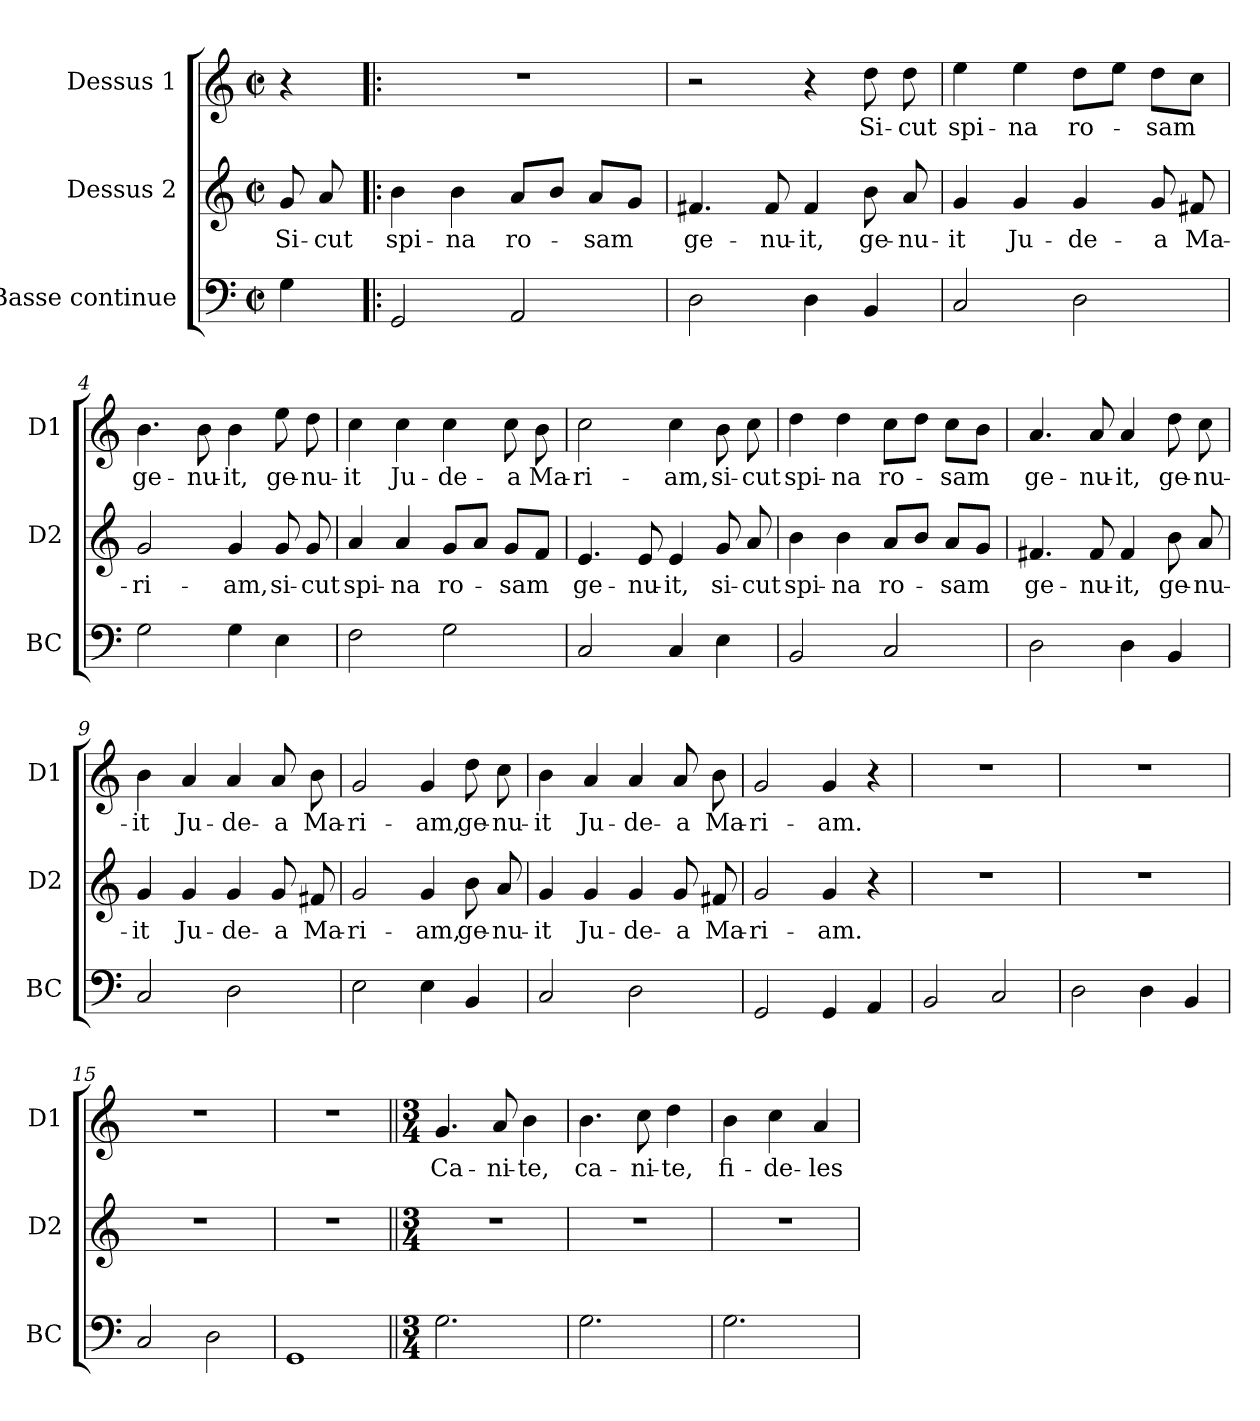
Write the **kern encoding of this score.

**kern	**kern	**text	**kern	**text
*part3	*part2	*part2	*part1	*part1
*staff3	*staff2	*staff2	*staff1	*staff1
*I"Basse continue	*I"Dessus 2	*	*I"Dessus 1	*
*I'BC	*I'D2	*	*I'D1	*
*clefF4	*clefG2	*	*clefG2	*
*k[]	*k[]	*	*k[]	*
*M4/4	*M4/4	*	*M4/4	*
*met(c|)	*met(c|)	*	*met(c|)	*
=	=	=	=	=
!	!	!LO:LY:b	!	!
4G\	8g/	Si-	4r	.
!	!	!LO:LY:b	!	!
.	8a/	-cut	.	.
=1!|:	=1!|:	=1!|:	=1!|:	=1!|:
!	!	!LO:LY:b	!	!
2GG/	4b\	spi-	1r	.
!	!	!LO:LY:b	!	!
.	4b\	-na	.	.
!	!	!LO:LY:b	!	!
2AA/	8a/L	ro-	.	.
.	8b/J	.	.	.
!	!	!LO:LY:b	!	!
.	8a/L	-sam	.	.
.	8g/J	.	.	.
=2	=2	=2	=2	=2
!	!	!LO:LY:b	!	!
2D\	4.f#X/	ge-	2r	.
!	!	!LO:LY:b	!	!
.	8f#/	-nu-	.	.
!	!	!LO:LY:b	!	!
4D\	4f#/	-it,	4r	.
!	!	!LO:LY:b	!	!LO:LY:b
4BB/	8b\	ge-	8dd\	Si-
!	!	!LO:LY:b	!	!LO:LY:b
.	8a/	-nu-	8dd\	-cut
=3	=3	=3	=3	=3
!	!	!LO:LY:b	!	!LO:LY:b
2C/	4g/	-it	4ee\	spi-
!	!	!LO:LY:b	!	!LO:LY:b
.	4g/	Ju-	4ee\	-na
!	!	!LO:LY:b	!	!LO:LY:b
2D\	4g/	-de-	8dd\L	ro-
.	.	.	8ee\J	.
!	!	!LO:LY:b	!	!LO:LY:b
.	8g/	-a	8dd\L	-sam
!	!	!LO:LY:b	!	!
.	8f#X/	Ma-	8cc\J	.
=4	=4	=4	=4	=4
!	!	!LO:LY:b	!	!LO:LY:b
2G\	2g/	-ri-	4.b\	ge-
!	!	!	!	!LO:LY:b
.	.	.	8b\	-nu-
!	!	!LO:LY:b	!	!LO:LY:b
4G\	4g/	-am,	4b\	-it,
!	!	!LO:LY:b	!	!LO:LY:b
4E\	8g/	si-	8ee\	ge-
!	!	!LO:LY:b	!	!LO:LY:b
.	8g/	-cut	8dd\	-nu-
=5	=5	=5	=5	=5
!	!	!LO:LY:b	!	!LO:LY:b
2F\	4a/	spi-	4cc\	-it
!	!	!LO:LY:b	!	!LO:LY:b
.	4a/	-na	4cc\	Ju-
!	!	!LO:LY:b	!	!LO:LY:b
2G\	8g/L	ro-	4cc\	-de-
.	8a/J	.	.	.
!	!	!LO:LY:b	!	!LO:LY:b
.	8g/L	-sam	8cc\	-a
!	!	!	!	!LO:LY:b
.	8f/J	.	8b\	Ma-
!!LO:LB:g=z
=6	=6	=6	=6	=6
!	!	!LO:LY:b	!	!LO:LY:b
2C/	4.e/	ge-	2cc\	-ri-
!	!	!LO:LY:b	!	!
.	8e/	-nu-	.	.
!	!	!LO:LY:b	!	!LO:LY:b
4C/	4e/	-it,	4cc\	-am,
!	!	!LO:LY:b	!	!LO:LY:b
4E\	8g/	si-	8b\	si-
!	!	!LO:LY:b	!	!LO:LY:b
.	8a/	-cut	8cc\	-cut
=7	=7	=7	=7	=7
!	!	!LO:LY:b	!	!LO:LY:b
2BB/	4b\	spi-	4dd\	spi-
!	!	!LO:LY:b	!	!LO:LY:b
.	4b\	-na	4dd\	-na
!	!	!LO:LY:b	!	!LO:LY:b
2C/	8a/L	ro-	8cc\L	ro-
.	8b/J	.	8dd\J	.
!	!	!LO:LY:b	!	!LO:LY:b
.	8a/L	-sam	8cc\L	-sam
.	8g/J	.	8b\J	.
=8	=8	=8	=8	=8
!	!	!LO:LY:b	!	!LO:LY:b
2D\	4.f#X/	ge-	4.a/	ge-
!	!	!LO:LY:b	!	!LO:LY:b
.	8f#/	-nu-	8a/	-nu-
!	!	!LO:LY:b	!	!LO:LY:b
4D\	4f#/	-it,	4a/	-it,
!	!	!LO:LY:b	!	!LO:LY:b
4BB/	8b\	ge-	8dd\	ge-
!	!	!LO:LY:b	!	!LO:LY:b
.	8a/	-nu-	8cc\	-nu-
=9	=9	=9	=9	=9
!	!	!LO:LY:b	!	!LO:LY:b
2C/	4g/	-it	4b\	-it
!	!	!LO:LY:b	!	!LO:LY:b
.	4g/	Ju-	4a/	Ju-
!	!	!LO:LY:b	!	!LO:LY:b
2D\	4g/	-de-	4a/	-de-
!	!	!LO:LY:b	!	!LO:LY:b
.	8g/	-a	8a/	-a
!	!	!LO:LY:b	!	!LO:LY:b
.	8f#X/	Ma-	8b\	Ma-
=10	=10	=10	=10	=10
!	!	!LO:LY:b	!	!LO:LY:b
2E\	2g/	-ri-	2g/	-ri-
!	!	!LO:LY:b	!	!LO:LY:b
4E\	4g/	-am,	4g/	-am,
!	!	!LO:LY:b	!	!LO:LY:b
4BB/	8b\	ge-	8dd\	ge-
!	!	!LO:LY:b	!	!LO:LY:b
.	8a/	-nu-	8cc\	-nu-
=11	=11	=11	=11	=11
!	!	!LO:LY:b	!	!LO:LY:b
2C/	4g/	-it	4b\	-it
!	!	!LO:LY:b	!	!LO:LY:b
.	4g/	Ju-	4a/	Ju-
!	!	!LO:LY:b	!	!LO:LY:b
2D\	4g/	-de-	4a/	-de-
!	!	!LO:LY:b	!	!LO:LY:b
.	8g/	-a	8a/	-a
!	!	!LO:LY:b	!	!LO:LY:b
.	8f#X/	Ma-	8b\	Ma-
=12	=12	=12	=12	=12
!	!	!LO:LY:b	!	!LO:LY:b
2GG/	2g/	-ri-	2g/	-ri-
!	!	!LO:LY:b	!	!LO:LY:b
4GG/	4g/	-am.	4g/	-am.
4AA/	4r	.	4r	.
=13	=13	=13	=13	=13
2BB/	1r	.	1r	.
2C/	.	.	.	.
=14	=14	=14	=14	=14
2D\	1r	.	1r	.
4D\	.	.	.	.
4BB/	.	.	.	.
!!LO:LB:g=z
=15	=15	=15	=15	=15
2C/	1r	.	1r	.
2D\	.	.	.	.
=16	=16	=16	=16	=16
1GG	1r	.	1r	.
=17||	=17||	=17||	=17||	=17||
*M3/4	*M3/4	*	*M3/4	*
!	!	!	!	!LO:LY:b
2.G\	2.r	.	4.g/	Ca-
!	!	!	!	!LO:LY:b
.	.	.	8a/	-ni-
!	!	!	!	!LO:LY:b
.	.	.	4b\	-te,
=18	=18	=18	=18	=18
!	!	!	!	!LO:LY:b
2.G\	2.r	.	4.b\	ca-
!	!	!	!	!LO:LY:b
.	.	.	8cc\	-ni-
!	!	!	!	!LO:LY:b
.	.	.	4dd\	-te,
=19	=19	=19	=19	=19
!	!	!	!	!LO:LY:b
2.G\	2.r	.	4b\	fi-
!	!	!	!	!LO:LY:b
.	.	.	4cc\	-de-
!	!	!	!	!LO:LY:b
.	.	.	4a/	-les
=	=	=	=	=
*-	*-	*-	*-	*-
